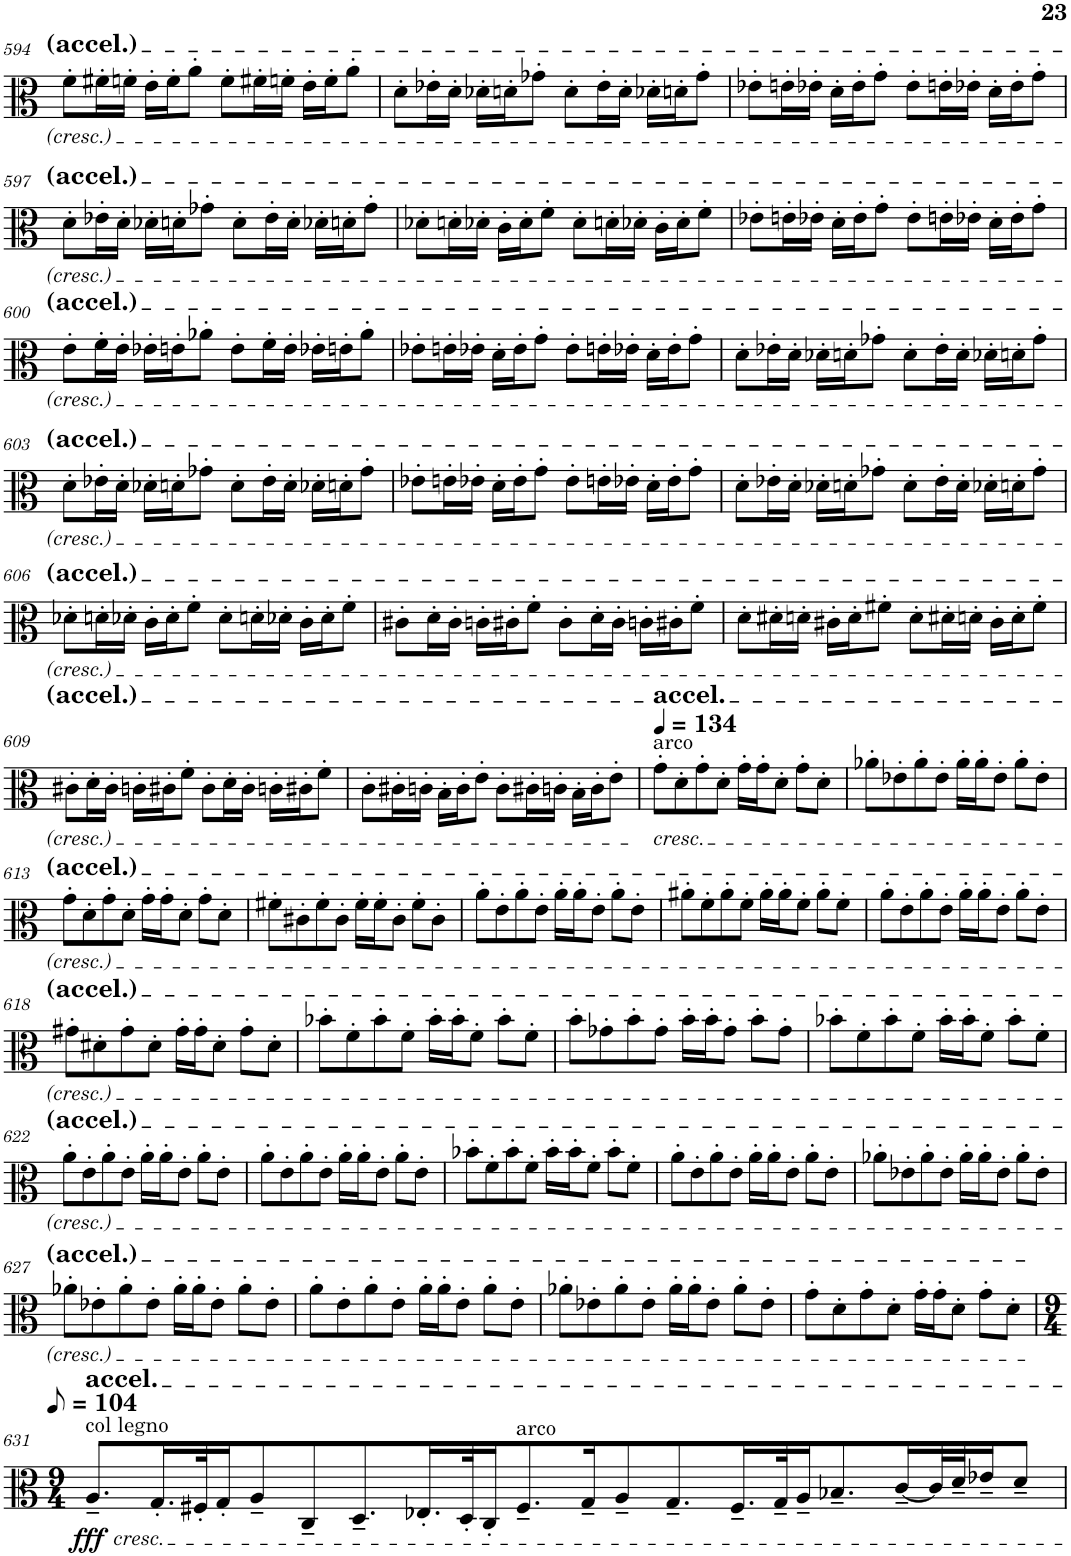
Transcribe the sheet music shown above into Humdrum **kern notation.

**kern	**dynam
*part1	*part1
*staff1	*staff1
*I"Viola	*
*I'Vla.	*
!!LO:PB:g=z
*clefC3	*
*k[]	*
*M4/4	*
=594	=594
8f'\L	.
16f#X'\L	.
16fn'\JJ	.
16e'\LL	.
16f'\J	.
8a'\J	.
8f'\L	.
16f#X'\L	.
16fn'\JJ	.
16e'\LL	.
16f'\J	.
8a'\J	.
=595	=595
8d'\L	.
16e-X'\L	.
16d'\JJ	.
16d-X'\LL	.
16dn'\J	.
8g-X'\J	.
8d'\L	.
16e-'\L	.
16d'\JJ	.
16d-X'\LL	.
16dn'\J	.
8g-'\J	.
=596	=596
8e-X'\L	.
16en'\L	.
16e-X'\JJ	.
16d'\LL	.
16e-'\J	.
8g'\J	.
8e-'\L	.
16en'\L	.
16e-X'\JJ	.
16d'\LL	.
16e-'\J	.
8g'\J	.
!!LO:LB:g=z
=597	=597
8d'\L	.
16e-X'\L	.
16d'\JJ	.
16d-X'\LL	.
16dn'\J	.
8g-X'\J	.
8d'\L	.
16e-'\L	.
16d'\JJ	.
16d-X'\LL	.
16dn'\J	.
8g-'\J	.
=598	=598
8d-X'\L	.
16dn'\L	.
16d-X'\JJ	.
16c'\LL	.
16d-'\J	.
8f'\J	.
8d-'\L	.
16dn'\L	.
16d-X'\JJ	.
16c'\LL	.
16d-'\J	.
8f'\J	.
=599	=599
8e-X'\L	.
16en'\L	.
16e-X'\JJ	.
16d'\LL	.
16e-'\J	.
8g'\J	.
8e-'\L	.
16en'\L	.
16e-X'\JJ	.
16d'\LL	.
16e-'\J	.
8g'\J	.
!!LO:LB:g=z
=600	=600
8e'\L	.
16f'\L	.
16e'\JJ	.
16e-X'\LL	.
16en'\J	.
8a-X'\J	.
8e'\L	.
16f'\L	.
16e'\JJ	.
16e-X'\LL	.
16en'\J	.
8a-'\J	.
=601	=601
8e-X'\L	.
16en'\L	.
16e-X'\JJ	.
16d'\LL	.
16e-'\J	.
8g'\J	.
8e-'\L	.
16en'\L	.
16e-X'\JJ	.
16d'\LL	.
16e-'\J	.
8g'\J	.
=602	=602
8d'\L	.
16e-X'\L	.
16d'\JJ	.
16d-X'\LL	.
16dn'\J	.
8g-X'\J	.
8d'\L	.
16e-'\L	.
16d'\JJ	.
16d-X'\LL	.
16dn'\J	.
8g-'\J	.
!!LO:LB:g=z
=603	=603
8d'\L	.
16e-X'\L	.
16d'\JJ	.
16d-X'\LL	.
16dn'\J	.
8g-X'\J	.
8d'\L	.
16e-'\L	.
16d'\JJ	.
16d-X'\LL	.
16dn'\J	.
8g-'\J	.
=604	=604
8e-X'\L	.
16en'\L	.
16e-X'\JJ	.
16d'\LL	.
16e-'\J	.
8g'\J	.
8e-'\L	.
16en'\L	.
16e-X'\JJ	.
16d'\LL	.
16e-'\J	.
8g'\J	.
=605	=605
8d'\L	.
16e-X'\L	.
16d'\JJ	.
16d-X'\LL	.
16dn'\J	.
8g-X'\J	.
8d'\L	.
16e-'\L	.
16d'\JJ	.
16d-X'\LL	.
16dn'\J	.
8g-'\J	.
!!LO:LB:g=z
=606	=606
8d-X'\L	.
16dn'\L	.
16d-X'\JJ	.
16c'\LL	.
16d-'\J	.
8f'\J	.
8d-'\L	.
16dn'\L	.
16d-X'\JJ	.
16c'\LL	.
16d-'\J	.
8f'\J	.
=607	=607
8c#X'\L	.
16d'\L	.
16c#'\JJ	.
16cn'\LL	.
16c#X'\J	.
8f'\J	.
8c#'\L	.
16d'\L	.
16c#'\JJ	.
16cn'\LL	.
16c#X'\J	.
8f'\J	.
=608	=608
8d'\L	.
16d#X'\L	.
16dn'\JJ	.
16c#X'\LL	.
16d'\J	.
8f#X'\J	.
8d'\L	.
16d#X'\L	.
16dn'\JJ	.
16c#'\LL	.
16d'\J	.
8f#'\J	.
!!LO:LB:g=z
=609	=609
8c#X'\L	.
16d'\L	.
16c#'\JJ	.
16cn'\LL	.
16c#X'\J	.
8f'\J	.
8c#'\L	.
16d'\L	.
16c#'\JJ	.
16cn'\LL	.
16c#X'\J	.
8f'\J	.
=610	=610
8c'\L	.
16c#X'\L	.
16cn'\JJ	.
16B'\LL	.
16c'\J	.
8e'\J	.
8c'\L	.
16c#X'\L	.
16cn'\JJ	.
16B'\LL	.
16c'\J	.
8e'\J	.
=611	=611
*MM134	*
!LO:TX:a:t=arco	!
!LO:TX:a:t=accel.	!
8g'\L	.
8d'\	.
8g'\	.
8d'\J	.
16g'\LL	.
16g'\J	.
8d'\J	.
8g'\L	.
8d'\J	.
=612	=612
8a-X'\L	.
8e-X'\	.
8a-'\	.
8e-'\J	.
16a-'\LL	.
16a-'\J	.
8e-'\J	.
8a-'\L	.
8e-'\J	.
!!LO:LB:g=z
=613	=613
8g'\L	.
8d'\	.
8g'\	.
8d'\J	.
16g'\LL	.
16g'\J	.
8d'\J	.
8g'\L	.
8d'\J	.
=614	=614
8f#X'\L	.
8c#X'\	.
8f#'\	.
8c#'\J	.
16f#'\LL	.
16f#'\J	.
8c#'\J	.
8f#'\L	.
8c#'\J	.
=615	=615
8a'\L	.
8e'\	.
8a'\	.
8e'\J	.
16a'\LL	.
16a'\J	.
8e'\J	.
8a'\L	.
8e'\J	.
=616	=616
8a#X'\L	.
8f'\	.
8a#'\	.
8f'\J	.
16a#'\LL	.
16a#'\J	.
8f'\J	.
8a#'\L	.
8f'\J	.
=617	=617
8a'\L	.
8e'\	.
8a'\	.
8e'\J	.
16a'\LL	.
16a'\J	.
8e'\J	.
8a'\L	.
8e'\J	.
!!LO:LB:g=z
=618	=618
8g#X'\L	.
8d#X'\	.
8g#'\	.
8d#'\J	.
16g#'\LL	.
16g#'\J	.
8d#'\J	.
8g#'\L	.
8d#'\J	.
=619	=619
8b-X'\L	.
8f'\	.
8b-'\	.
8f'\J	.
16b-'\LL	.
16b-'\J	.
8f'\J	.
8b-'\L	.
8f'\J	.
=620	=620
8b'\L	.
8g-X'\	.
8b'\	.
8g-'\J	.
16b'\LL	.
16b'\J	.
8g-'\J	.
8b'\L	.
8g-'\J	.
=621	=621
8b-X'\L	.
8f'\	.
8b-'\	.
8f'\J	.
16b-'\LL	.
16b-'\J	.
8f'\J	.
8b-'\L	.
8f'\J	.
!!LO:LB:g=z
=622	=622
8a'\L	.
8e'\	.
8a'\	.
8e'\J	.
16a'\LL	.
16a'\J	.
8e'\J	.
8a'\L	.
8e'\J	.
=623	=623
8a'\L	.
8e'\	.
8a'\	.
8e'\J	.
16a'\LL	.
16a'\J	.
8e'\J	.
8a'\L	.
8e'\J	.
=624	=624
8b-X'\L	.
8f'\	.
8b-'\	.
8f'\J	.
16b-'\LL	.
16b-'\J	.
8f'\J	.
8b-'\L	.
8f'\J	.
=625	=625
8a'\L	.
8e'\	.
8a'\	.
8e'\J	.
16a'\LL	.
16a'\J	.
8e'\J	.
8a'\L	.
8e'\J	.
=626	=626
8a-X'\L	.
8e-X'\	.
8a-'\	.
8e-'\J	.
16a-'\LL	.
16a-'\J	.
8e-'\J	.
8a-'\L	.
8e-'\J	.
!!LO:LB:g=z
=627	=627
8a-X'\L	.
8e-X'\	.
8a-'\	.
8e-'\J	.
16a-'\LL	.
16a-'\J	.
8e-'\J	.
8a-'\L	.
8e-'\J	.
=628	=628
8a'\L	.
8e'\	.
8a'\	.
8e'\J	.
16a'\LL	.
16a'\J	.
8e'\J	.
8a'\L	.
8e'\J	.
=629	=629
8a-X'\L	.
8e-X'\	.
8a-'\	.
8e-'\J	.
16a-'\LL	.
16a-'\J	.
8e-'\J	.
8a-'\L	.
8e-'\J	.
=630	=630
8g'\L	.
8d'\	.
8g'\	.
8d'\J	.
16g'\LL	.
16g'\J	.
8d'\J	.
8g'\L	.
8d'\J	.
!!LO:LB:g=z
=631	=631
*M9/4	*
*MM52	*
!LO:TX:a:t=col legno	!
!LO:TX:a:t=accel.	!
!	!LO:DY:b
8.A~/L	fff
16.G'/L	.
32F#X'/K	.
16G'/J	.
8A~/	.
8C~/	.
8.D~/	.
16.E-X'/L	.
32D'/K	.
16C'/J	.
!LO:TX:a:t=arco	!
8.F#~/	.
16G~/K	.
8A~/	.
8.G~/	.
16.F#~/L	.
32G~/K	.
16A~/J	.
8.B-X~/	.
[16c~/L	.
32c/L]	.
32d~/J	.
16e-X~/J	.
8d~/J	.
=	=
*-	*-
